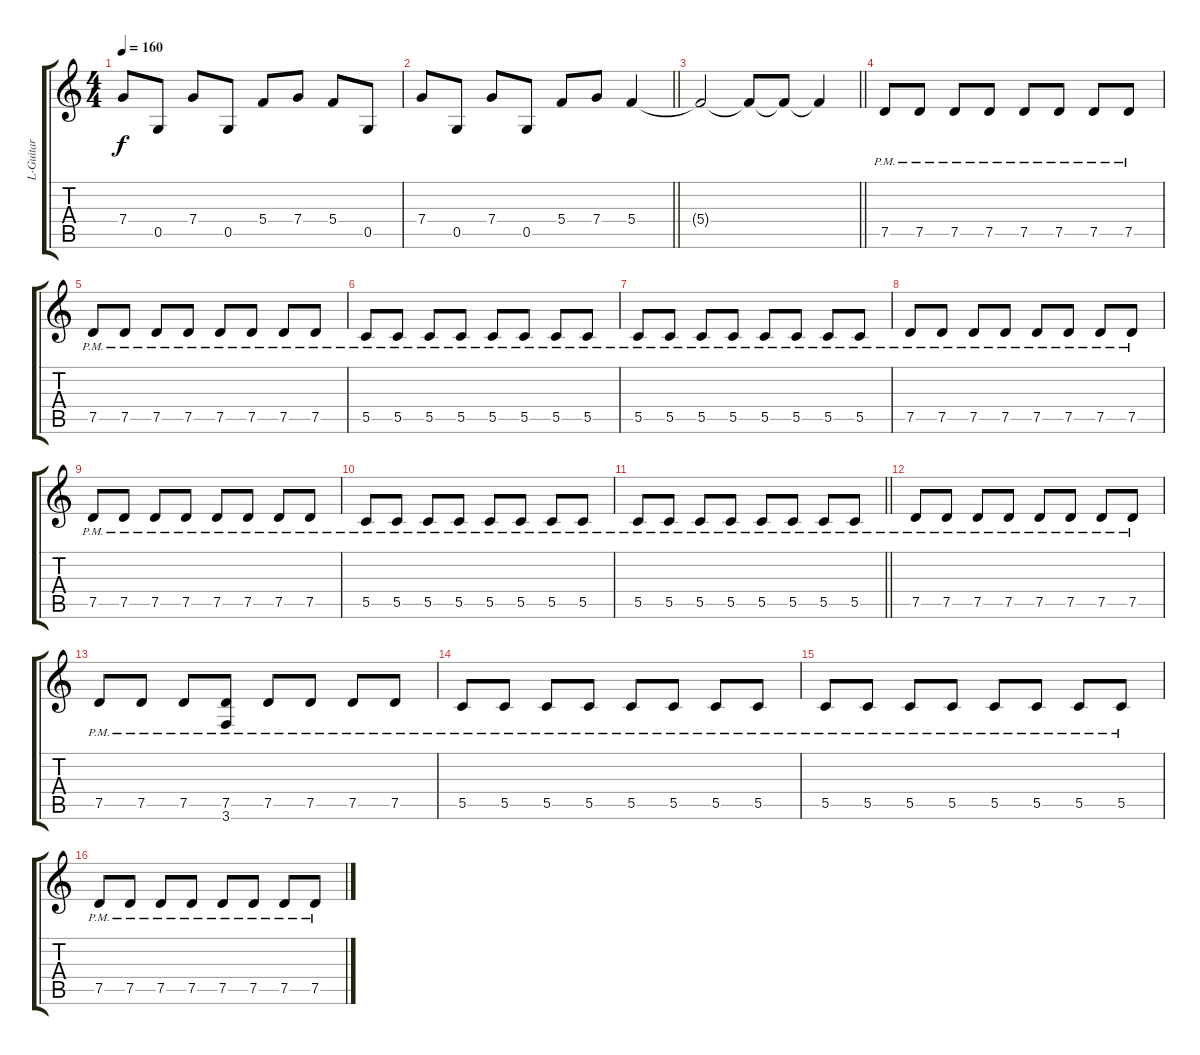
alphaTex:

\track ("L-Guitar" "L-Guitar") {instrument distortionguitar}
\staff {score tabs}
\tuning (D4 A3 F3 C3 G2 D2) {hide}
\ts (4 4)
\tempo 160
\clef g2
\ks c
7.4.8{dy f instrument distortionguitar} 0.5.8 7.4.8 0.5.8 5.4.8 7.4.8 5.4.8 0.5.8 |
\barLineRight lightlight
7.4.8 0.5.8 7.4.8 0.5.8 5.4.8 7.4.8 5.4.4 |
\barLineRight lightlight
5.4{t}.2 5.4{t}.8 5.4{t}.8 5.4{t}.4 |
7.5{pm}.8 7.5{pm}.8 7.5{pm}.8 7.5{pm}.8 7.5{pm}.8 7.5{pm}.8 7.5{pm}.8 7.5{pm}.8 |
7.5{pm}.8 7.5{pm}.8 7.5{pm}.8 7.5{pm}.8 7.5{pm}.8 7.5{pm}.8 7.5{pm}.8 7.5{pm}.8 |
5.5{pm}.8 5.5{pm}.8 5.5{pm}.8 5.5{pm}.8 5.5{pm}.8 5.5{pm}.8 5.5{pm}.8 5.5{pm}.8 |
5.5{pm}.8 5.5{pm}.8 5.5{pm}.8 5.5{pm}.8 5.5{pm}.8 5.5{pm}.8 5.5{pm}.8 5.5{pm}.8 |
7.5{pm}.8 7.5{pm}.8 7.5{pm}.8 7.5{pm}.8 7.5{pm}.8 7.5{pm}.8 7.5{pm}.8 7.5{pm}.8 |
7.5{pm}.8 7.5{pm}.8 7.5{pm}.8 7.5{pm}.8 7.5{pm}.8 7.5{pm}.8 7.5{pm}.8 7.5{pm}.8 |
5.5{pm}.8 5.5{pm}.8 5.5{pm}.8 5.5{pm}.8 5.5{pm}.8 5.5{pm}.8 5.5{pm}.8 5.5{pm}.8 |
\barLineRight lightlight
5.5{pm}.8 5.5{pm}.8 5.5{pm}.8 5.5{pm}.8 5.5{pm}.8 5.5{pm}.8 5.5{pm}.8 5.5{pm}.8 |
7.5{pm}.8{volume 5} 7.5{pm}.8 7.5{pm}.8 7.5{pm}.8 7.5{pm}.8 7.5{pm}.8 7.5{pm}.8 7.5{pm}.8 |
7.5{pm}.8 7.5{pm}.8 7.5{pm}.8 (7.5{pm} 3.6).8 7.5{pm}.8 7.5{pm}.8 7.5{pm}.8 7.5{pm}.8 |
5.5{pm}.8 5.5{pm}.8 5.5{pm}.8 5.5{pm}.8 5.5{pm}.8 5.5{pm}.8 5.5{pm}.8 5.5{pm}.8 |
5.5{pm}.8 5.5{pm}.8 5.5{pm}.8 5.5{pm}.8 5.5{pm}.8 5.5{pm}.8 5.5{pm}.8 5.5{pm}.8 |
7.5{pm}.8{volume 0} 7.5{pm}.8 7.5{pm}.8 7.5{pm}.8 7.5{pm}.8 7.5{pm}.8 7.5{pm}.8 7.5{pm}.8
